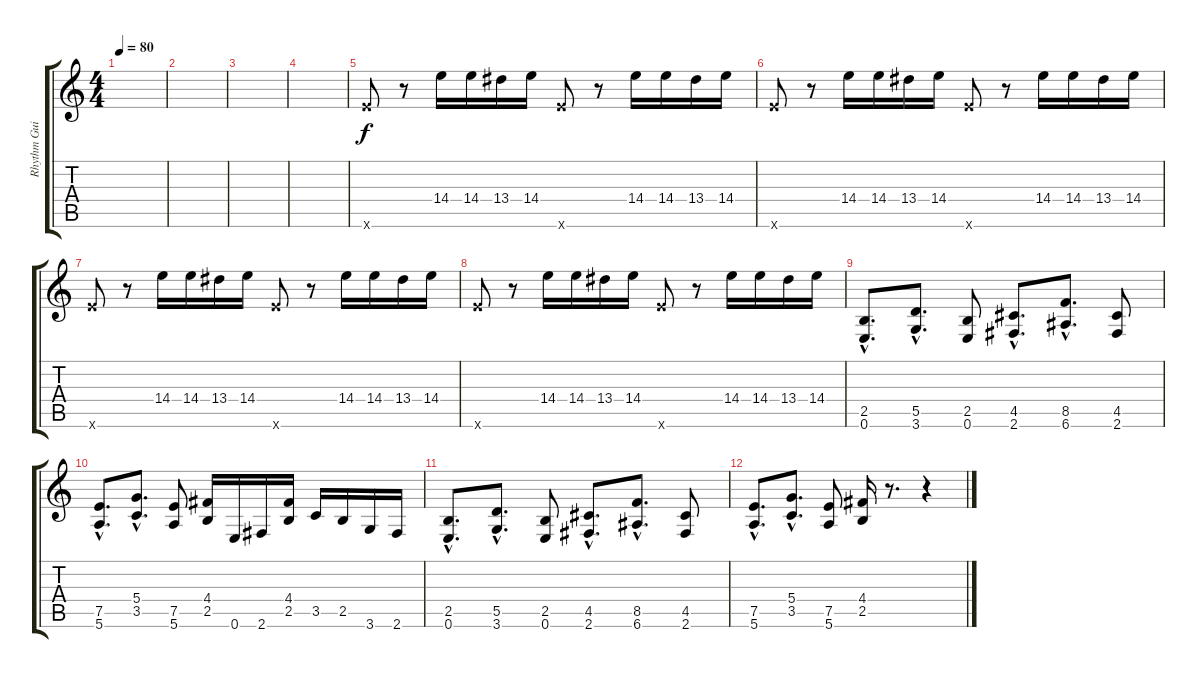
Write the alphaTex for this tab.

\track ("Rhythm Guitar" "Rhythm Gui") {instrument distortionguitar}
\staff {score tabs}
\tuning (E4 B3 G3 D3 A2 E2) {hide}
\ts (4 4)
\tempo 80
\clef g2
\ks c
|
|
|
|
12.6{x}.8 r.8 14.4.16 14.4.16 13.4.16 14.4.16 12.6{x}.8 r.8 14.4.16 14.4.16 13.4.16 14.4.16 |
12.6{x}.8 r.8 14.4.16 14.4.16 13.4.16 14.4.16 12.6{x}.8 r.8 14.4.16 14.4.16 13.4.16 14.4.16 |
12.6{x}.8 r.8 14.4.16 14.4.16 13.4.16 14.4.16 12.6{x}.8 r.8 14.4.16 14.4.16 13.4.16 14.4.16 |
12.6{x}.8 r.8 14.4.16 14.4.16 13.4.16 14.4.16 12.6{x}.8 r.8 14.4.16 14.4.16 13.4.16 14.4.16 |
(2.5{hac} 0.6{hac}).8{d} (5.5{hac} 3.6{hac}).8{d} (2.5 0.6).8 (4.5{hac} 2.6{hac}).8{d} (8.5{hac} 6.6{hac}).8{d} (4.5 2.6).8 |
(7.5{hac} 5.6{hac}).8{d} (5.4{hac} 3.5{hac}).8{d} (7.5 5.6).8 (4.4 2.5).16 0.6.16 2.6.16 (4.4 2.5).16 3.5.16 2.5.16 3.6.16 2.6.16 |
(2.5{hac} 0.6{hac}).8{d} (5.5{hac} 3.6{hac}).8{d} (2.5 0.6).8 (4.5{hac} 2.6{hac}).8{d} (8.5{hac} 6.6{hac}).8{d} (4.5 2.6).8 |
(7.5{hac} 5.6{hac}).8{d} (5.4{hac} 3.5{hac}).8{d} (7.5 5.6).8 (4.4 2.5).16 r.8{d} r.4
